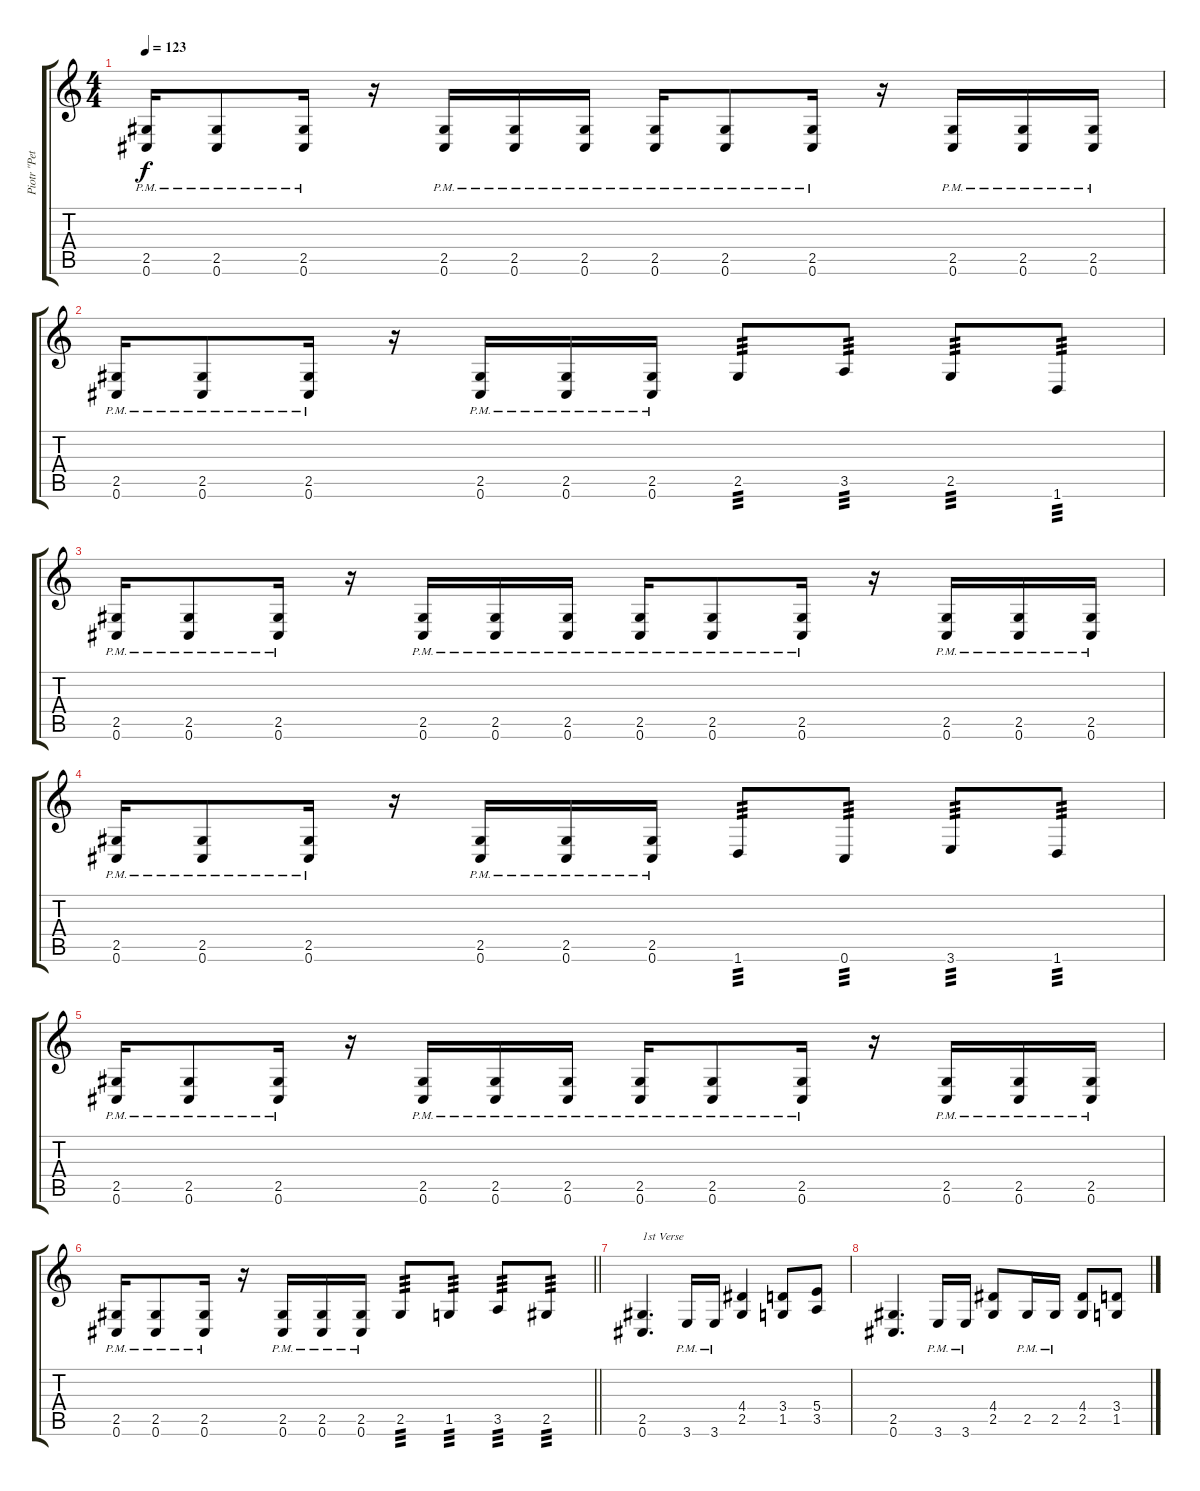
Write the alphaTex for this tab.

\track ("Piotr \"Peter\" Wiwczarek (Rythm)" "Piotr \"Pet") {instrument distortionguitar}
\staff {score tabs}
\tuning (Db4 Ab3 E3 B2 Gb2 Db2) {hide}
\ts (4 4)
\tempo 123
\clef g2
\ks c
(2.5{pm} 0.6{pm}).16{dy f} (2.5{pm} 0.6{pm}).8 (2.5{pm} 0.6{pm}).16 r.16 (2.5{pm} 0.6{pm}).16 (2.5{pm} 0.6{pm}).16 (2.5{pm} 0.6{pm}).16 (2.5{pm} 0.6{pm}).16 (2.5{pm} 0.6{pm}).8 (2.5{pm} 0.6{pm}).16 r.16 (2.5{pm} 0.6{pm}).16 (2.5{pm} 0.6{pm}).16 (2.5{pm} 0.6{pm}).16 |
(2.5{pm} 0.6{pm}).16 (2.5{pm} 0.6{pm}).8 (2.5{pm} 0.6{pm}).16 r.16 (2.5{pm} 0.6{pm}).16 (2.5{pm} 0.6{pm}).16 (2.5{pm} 0.6{pm}).16 2.5.8{tp 3} 3.5.8{tp 3} 2.5.8{tp 3} 1.6.8{tp 3} |
(2.5{pm} 0.6{pm}).16 (2.5{pm} 0.6{pm}).8 (2.5{pm} 0.6{pm}).16 r.16 (2.5{pm} 0.6{pm}).16 (2.5{pm} 0.6{pm}).16 (2.5{pm} 0.6{pm}).16 (2.5{pm} 0.6{pm}).16 (2.5{pm} 0.6{pm}).8 (2.5{pm} 0.6{pm}).16 r.16 (2.5{pm} 0.6{pm}).16 (2.5{pm} 0.6{pm}).16 (2.5{pm} 0.6{pm}).16 |
(2.5{pm} 0.6{pm}).16 (2.5{pm} 0.6{pm}).8 (2.5{pm} 0.6{pm}).16 r.16 (2.5{pm} 0.6{pm}).16 (2.5{pm} 0.6{pm}).16 (2.5{pm} 0.6{pm}).16 1.6.8{tp 3} 0.6.8{tp 3} 3.6.8{tp 3} 1.6.8{tp 3} |
(2.5{pm} 0.6{pm}).16 (2.5{pm} 0.6{pm}).8 (2.5{pm} 0.6{pm}).16 r.16 (2.5{pm} 0.6{pm}).16 (2.5{pm} 0.6{pm}).16 (2.5{pm} 0.6{pm}).16 (2.5{pm} 0.6{pm}).16 (2.5{pm} 0.6{pm}).8 (2.5{pm} 0.6{pm}).16 r.16 (2.5{pm} 0.6{pm}).16 (2.5{pm} 0.6{pm}).16 (2.5{pm} 0.6{pm}).16 |
\barLineRight lightlight
(2.5{pm} 0.6{pm}).16 (2.5{pm} 0.6{pm}).8 (2.5{pm} 0.6{pm}).16 r.16 (2.5{pm} 0.6{pm}).16 (2.5{pm} 0.6{pm}).16 (2.5{pm} 0.6{pm}).16 2.5.8{tp 3} 1.5.8{tp 3} 3.5.8{tp 3} 2.5.8{tp 3} |
(2.5 0.6).4{d txt "1st Verse"} 3.6{pm}.16 3.6{pm}.16 (4.4 2.5).4 (3.4 1.5).8 (5.4 3.5).8 |
(2.5 0.6).4{d} 3.6{pm}.16 3.6{pm}.16 (4.4 2.5).8 2.5{pm}.16 2.5{pm}.16 (4.4 2.5).8 (3.4 1.5).8
